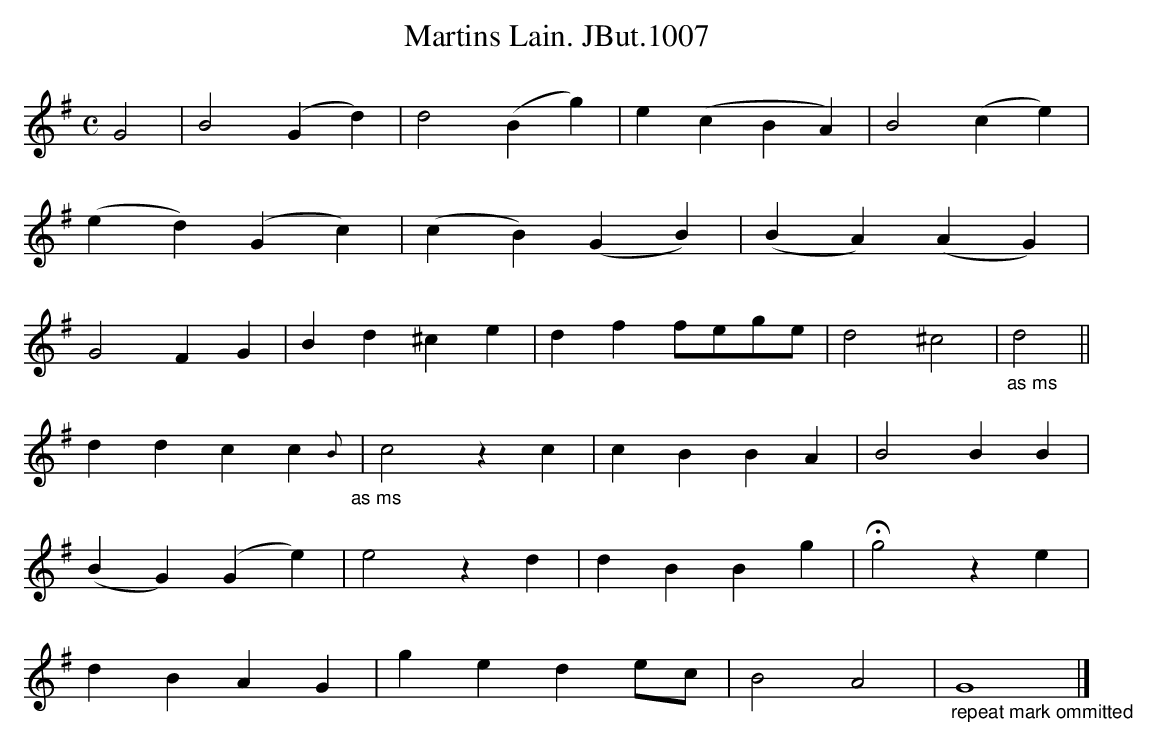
X:1
T:Martins Lain. JBut.1007
M:C
L:1/4
K:G
G2|B2(Gd)|d2(Bg)|e(cBA)|B2(ce)|
(ed)(Gc)|(cB)(GB)|(BA)(AG)|
G2FG|Bd^ce|df f/e/g/e/|d2^c2|"_as ms"d2||
ddcc"_as ms"{B}|c2zc|cBBA|B2BB|
(BG)(Ge)|e2zd|dBBg|!fermata!g2ze|
dBAG|gede/c/|B2A2|"_repeat mark ommitted"G4|]
